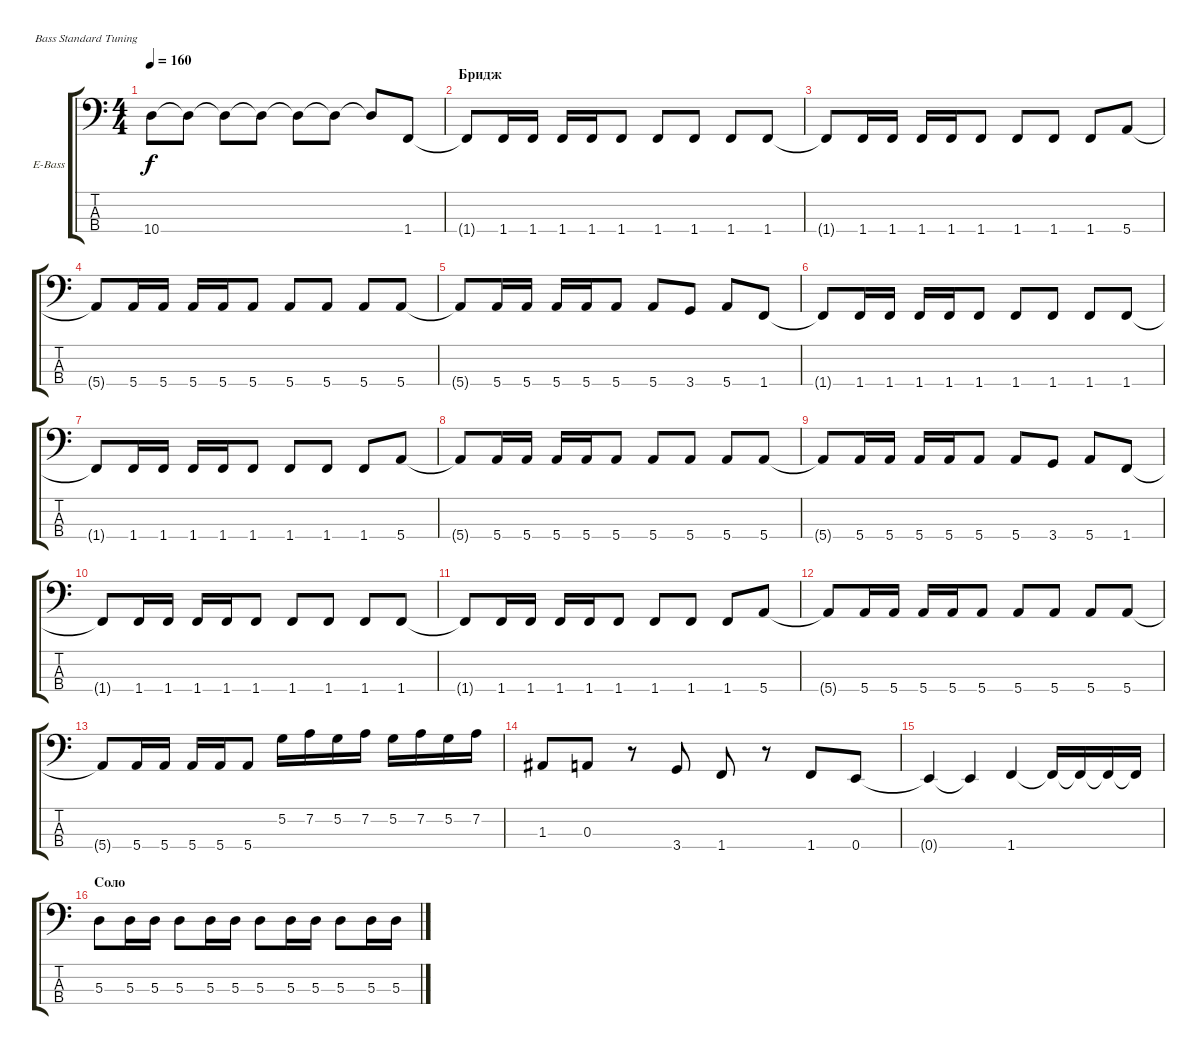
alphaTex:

\bracketExtendMode groupsimilarinstruments
\firstSystemTrackNameOrientation horizontal
\otherSystemsTrackNameOrientation horizontal
\track ("Алик Грановский" "E-Bass") {instrument electricbassfinger}
\staff {score tabs}
\tuning (G2 D2 A1 E1)
\ts (4 4)
\tempo 160
\clef f4
\ks c
10.4.8{dy f} 10.4{t}.8 10.4{t}.8 10.4{t}.8 10.4{t}.8 10.4{t}.8 10.4{t}.8 1.4.8 |
\section ("" "Бридж")
1.4{t}.8 1.4.16 1.4.16 1.4.16 1.4.16 1.4.8 1.4.8 1.4.8 1.4.8 1.4.8 |
1.4{t}.8 1.4.16 1.4.16 1.4.16 1.4.16 1.4.8 1.4.8 1.4.8 1.4.8 5.4.8 |
5.4{t}.8 5.4.16 5.4.16 5.4.16 5.4.16 5.4.8 5.4.8 5.4.8 5.4.8 5.4.8 |
5.4{t}.8 5.4.16 5.4.16 5.4.16 5.4.16 5.4.8 5.4.8 3.4.8 5.4.8 1.4.8 |
1.4{t}.8 1.4.16 1.4.16 1.4.16 1.4.16 1.4.8 1.4.8 1.4.8 1.4.8 1.4.8 |
1.4{t}.8 1.4.16 1.4.16 1.4.16 1.4.16 1.4.8 1.4.8 1.4.8 1.4.8 5.4.8 |
5.4{t}.8 5.4.16 5.4.16 5.4.16 5.4.16 5.4.8 5.4.8 5.4.8 5.4.8 5.4.8 |
5.4{t}.8 5.4.16 5.4.16 5.4.16 5.4.16 5.4.8 5.4.8 3.4.8 5.4.8 1.4.8 |
1.4{t}.8 1.4.16 1.4.16 1.4.16 1.4.16 1.4.8 1.4.8 1.4.8 1.4.8 1.4.8 |
1.4{t}.8 1.4.16 1.4.16 1.4.16 1.4.16 1.4.8 1.4.8 1.4.8 1.4.8 5.4.8 |
5.4{t}.8 5.4.16 5.4.16 5.4.16 5.4.16 5.4.8 5.4.8 5.4.8 5.4.8 5.4.8 |
5.4{t}.8 5.4.16 5.4.16 5.4.16 5.4.16 5.4.8 5.2.16 7.2.16 5.2.16 7.2.16 5.2.16 7.2.16 5.2.16 7.2.16 |
1.3.8 0.3.8 r.8 3.4.8 1.4.8 r.8 1.4.8 0.4.8 |
0.4{t}.4 0.4{t}.4 1.4.4 1.4{t}.16 1.4{t}.16 1.4{t}.16 1.4{t}.16 |
\section ("" "Соло")
5.3.8 5.3.16 5.3.16 5.3.8 5.3.16 5.3.16 5.3.8 5.3.16 5.3.16 5.3.8 5.3.16 5.3.16
